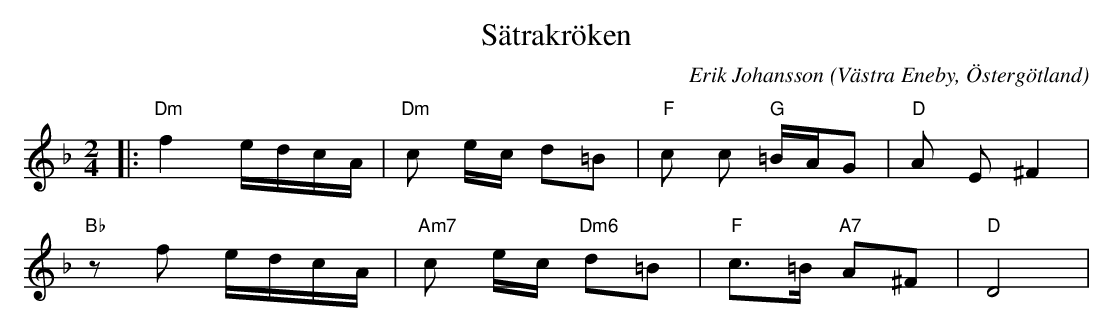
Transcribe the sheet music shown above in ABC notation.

X:1
T:Sätrakröken
C:Erik Johansson
O:Västra Eneby, Östergötland
Q:80
M:2/4
L:1/8
K:Dm
|:"Dm"f2 e/d/c/A/ |"Dm"c e/c/ d=B| "F" c c "G" =B/A/G | "D" A E ^F2 |
"Bb" zf e/d/c/A/ |"Am7"c e/c/ "Dm6"d=B| "F" c>=B  "A7" A^F | "D" D4 |
